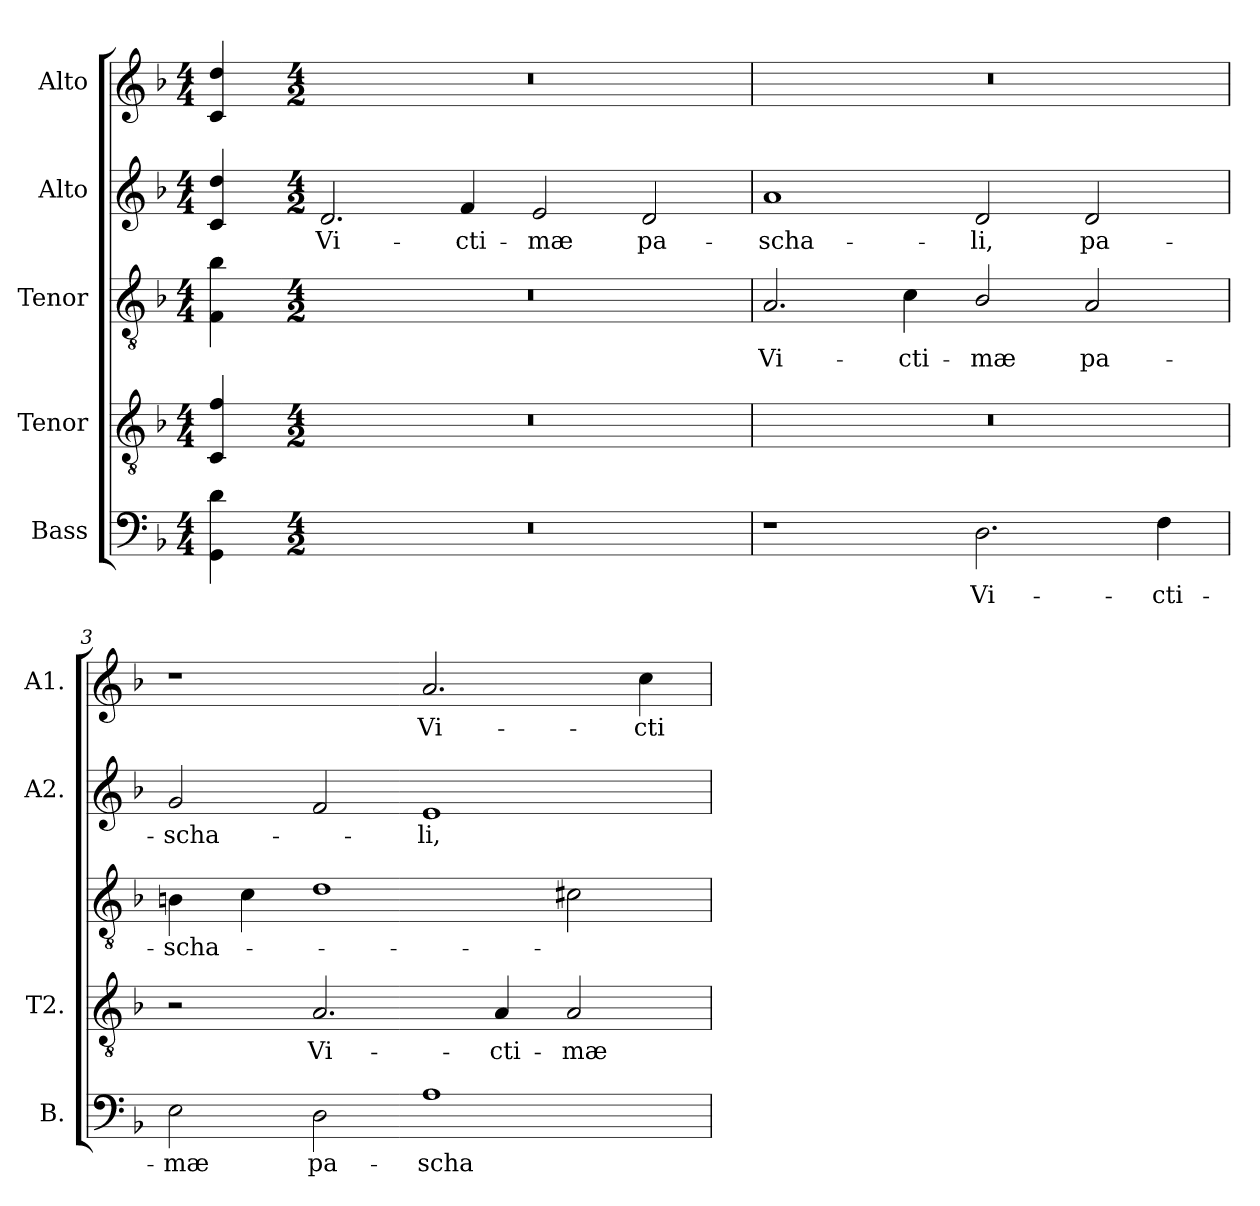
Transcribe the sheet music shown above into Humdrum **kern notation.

**kern	**text	**kern	**text	**kern	**text	**kern	**text	**kern	**text
*part5	*part5	*part4	*part4	*part3	*part3	*part2	*part2	*part1	*part1
*staff5	*staff5	*staff4	*staff4	*staff3	*staff3	*staff2	*staff2	*staff1	*staff1
*I"Bass	*	*I"Tenor	*	*I"Tenor	*	*I"Alto	*	*I"Alto	*
*I'B.	*	*I'T2.	*	*	*	*I'A2.	*	*I'A1.	*
!!LO:PB:g=z
*clefF4	*	*clefGv2	*	*clefGv2	*	*clefG2	*	*clefG2	*
*	*	*ITrd7c12	*	*ITrd7c12	*	*	*	*	*
*k[b-]	*	*k[b-]	*	*k[b-]	*	*k[b-]	*	*k[b-]	*
*F:	*	*F:	*	*F:	*	*F:	*	*F:	*
*M4/4	*	*M4/4	*	*M4/4	*	*M4/4	*	*M4/4	*
=	=	=	=	=	=	=	=	=	=
4GGi\ 4di	.	4CCi/ 4Fi	.	4FFi\ 4B-i	.	4ci/ 4ddi	.	4ci/ 4ddi	.
=1-	=1-	=1-	=1-	=1-	=1-	=1-	=1-	=1-	=1-
*M4/2	*	*M4/2	*	*M4/2	*	*M4/2	*	*M4/2	*
!LO:N:vis=1	!	!LO:N:vis=1	!	!LO:N:vis=1	!	!	!	!	!
!	!	!	!	!	!	!	!LO:LY:b:color=#000000	!LO:N:vis=1	!
0r	.	0r	.	0r	.	2.di/	Vi-	0r	.
!	!	!	!	!	!	!	!LO:LY:b:color=#000000	!	!
.	.	.	.	.	.	4fi/	-cti-	.	.
!	!	!	!	!	!	!	!LO:LY:b:color=#000000	!	!
.	.	.	.	.	.	2ei/	-mæ	.	.
!	!	!	!	!	!	!	!LO:LY:b:color=#000000	!	!
.	.	.	.	.	.	2di/	pa-	.	.
=2	=2	=2	=2	=2	=2	=2	=2	=2	=2
!	!	!LO:N:vis=1	!	!	!	!	!	!	!
!	!	!	!	!	!LO:LY:b:color=#000000	!	!	!	!
!	!	!	!	!	!	!	!LO:LY:b:color=#000000	!LO:N:vis=1	!
1r	.	0r	.	2.AAi/	Vi-	1ai	-scha-	0r	.
!	!	!	!	!	!LO:LY:b:color=#000000	!	!	!	!
.	.	.	.	4Ci\	-cti-	.	.	.	.
!	!LO:LY:b:color=#000000	!	!	!	!	!	!	!	!
!	!	!	!	!	!LO:LY:b:color=#000000	!	!	!	!
!	!	!	!	!	!	!	!LO:LY:b:color=#000000	!	!
2.Di\	Vi-	.	.	2BB-i/	-mæ	2di/	-li,	.	.
!	!	!	!	!	!LO:LY:b:color=#000000	!	!	!	!
!	!	!	!	!	!	!	!LO:LY:b:color=#000000	!	!
.	.	.	.	2AAi/	pa-	2di/	pa-	.	.
!	!LO:LY:b:color=#000000	!	!	!	!	!	!	!	!
4Fi\	-cti-	.	.	.	.	.	.	.	.
=3	=3	=3	=3	=3	=3	=3	=3	=3	=3
!	!LO:LY:b:color=#000000	!	!	!	!	!	!	!	!
!	!	!	!	!	!LO:LY:b:color=#000000	!	!	!	!
!	!	!	!	!	!	!	!LO:LY:b:color=#000000	!	!
2Ei\	-mæ	2r	.	4BBni\	-scha-	2gi/	-scha-	1r	.
.	.	.	.	4Ci\	.	.	.	.	.
!	!LO:LY:b:color=#000000	!	!	!	!	!	!	!	!
!	!	!	!LO:LY:b:color=#000000	!	!	!	!	!	!
2Di\	pa-	2.AAi/	Vi-	1Di	.	2fi/	.	.	.
!	!LO:LY:b:color=#000000	!	!	!	!	!	!	!	!
!	!	!	!	!	!	!	!LO:LY:b:color=#000000	!	!
!	!	!	!	!	!	!	!	!	!LO:LY:b:color=#000000
1Ai	-scha-	.	.	.	.	1ei	-li,	2.ai/	Vi-
!	!	!	!LO:LY:b:color=#000000	!	!	!	!	!	!
.	.	4AAi/	-cti-	.	.	.	.	.	.
!	!	!	!LO:LY:b:color=#000000	!	!	!	!	!	!
.	.	2AAi/	-mæ	2C#Xi\	.	.	.	.	.
!	!	!	!	!	!	!	!	!	!LO:LY:b:color=#000000
.	.	.	.	.	.	.	.	4cci\	-cti-
=	=	=	=	=	=	=	=	=	=
*-	*-	*-	*-	*-	*-	*-	*-	*-	*-
